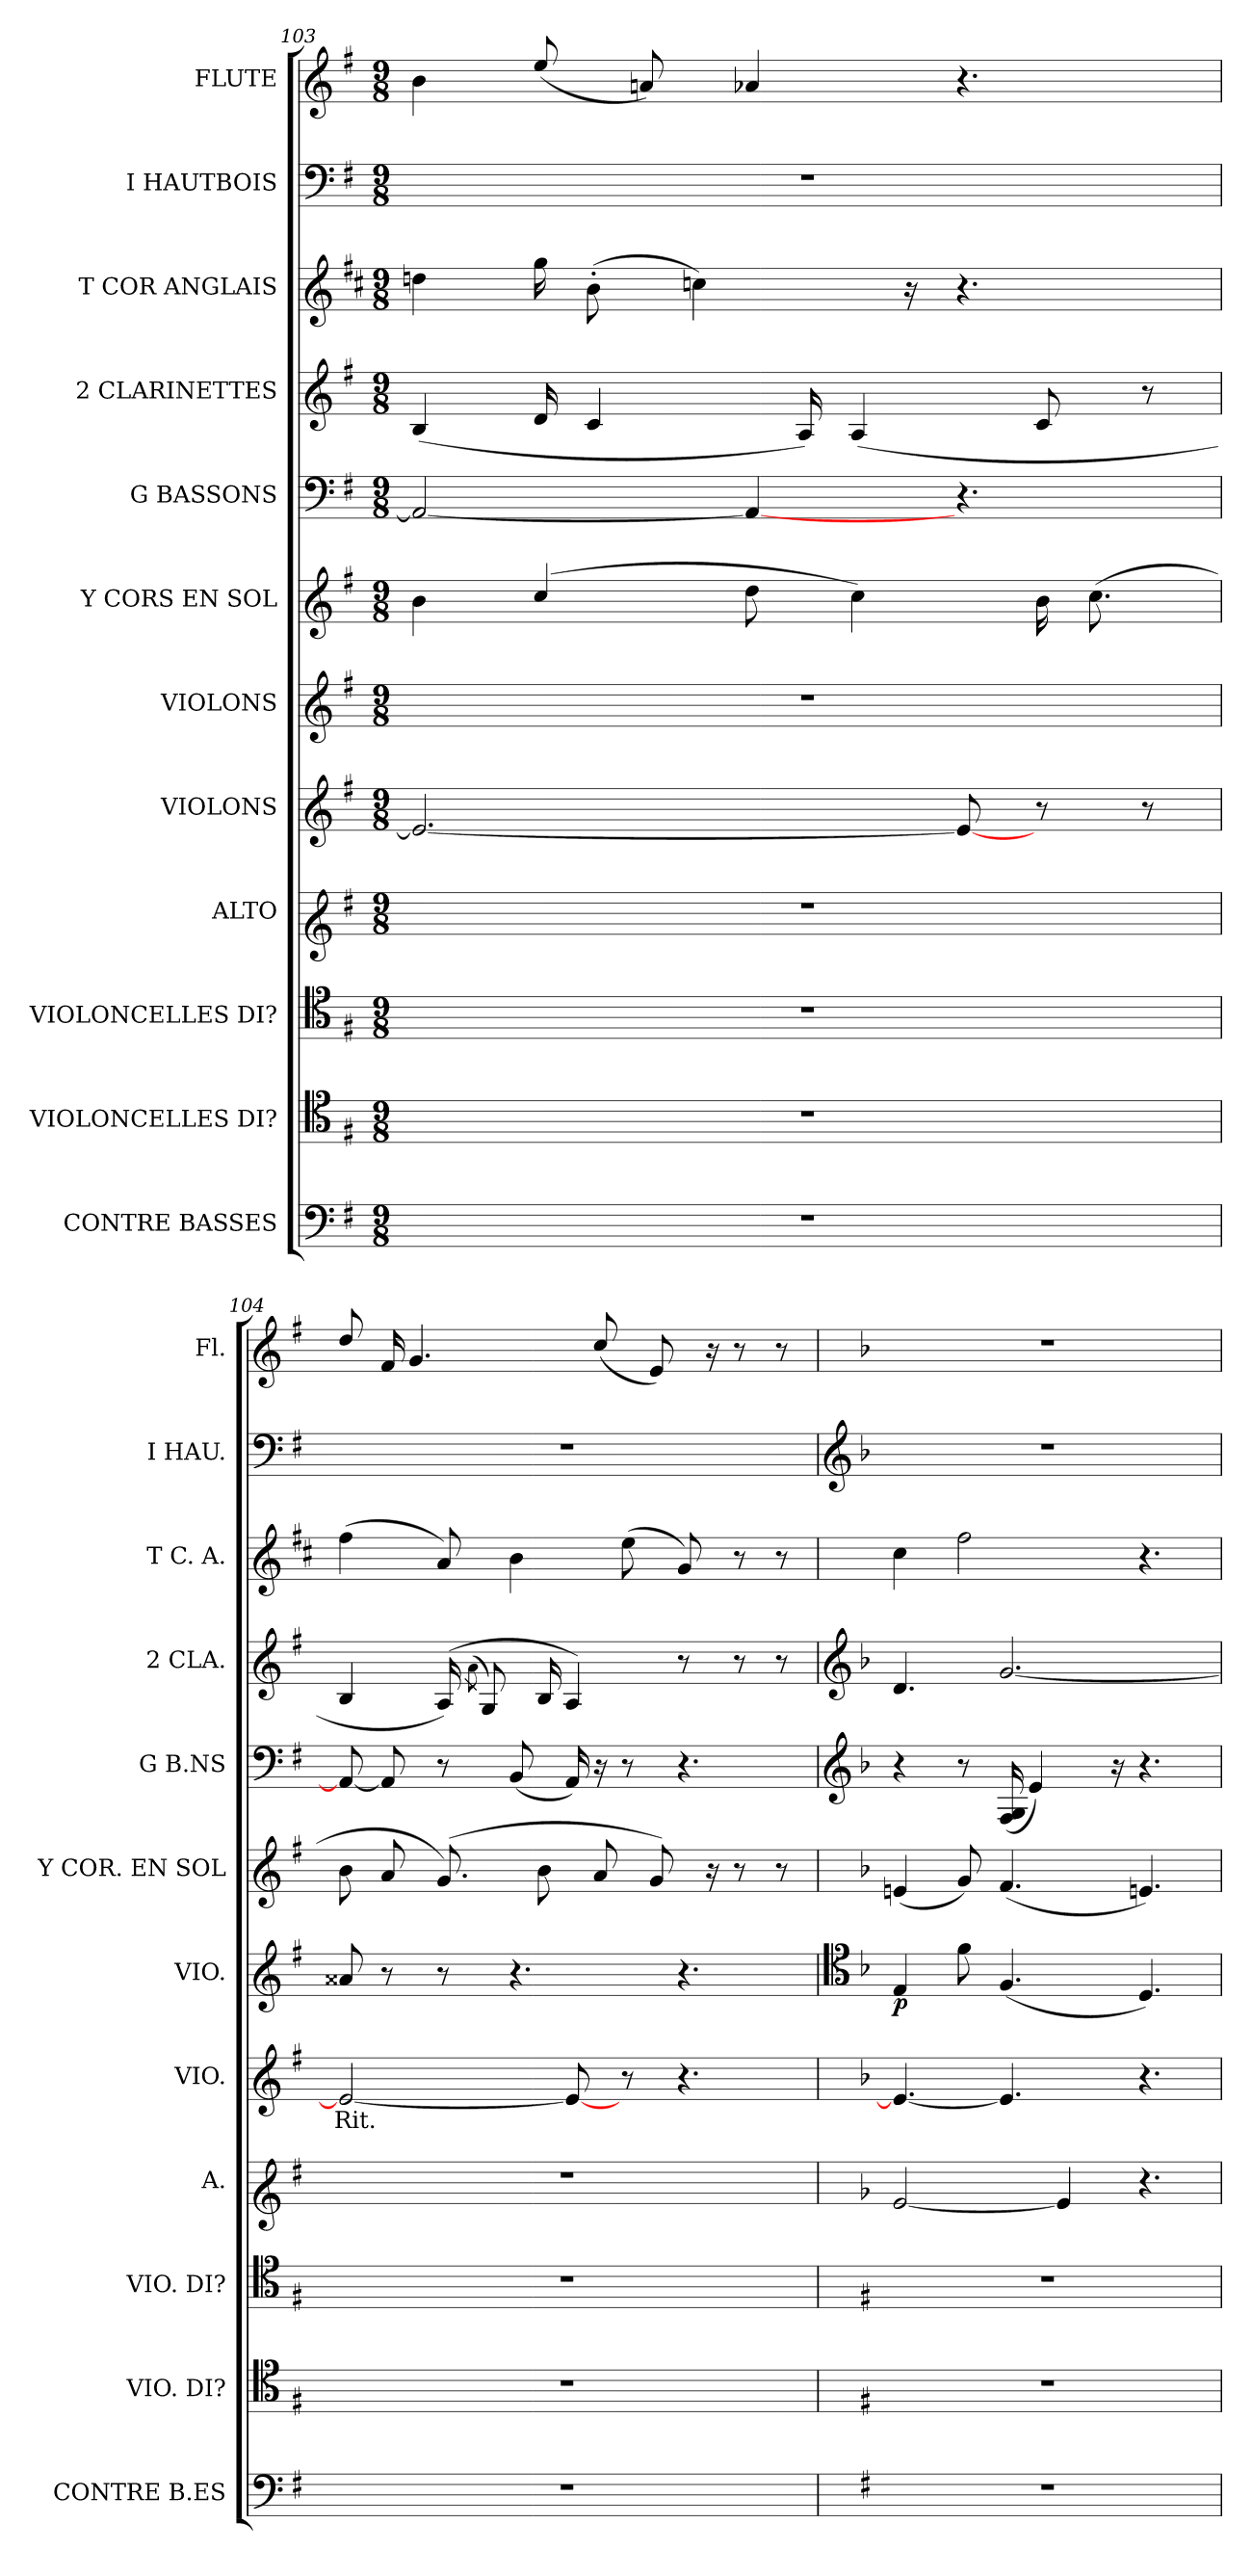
**kern	**kern	**kern	**kern	**kern	**text	**kern	**dynam	**kern	**kern	**kern	**kern	**kern	**kern
*part12	*part11	*part10	*part9	*part8	*part8	*part7	*part7	*part6	*part5	*part4	*part3	*part2	*part1
*staff12	*staff11	*staff10	*staff9	*staff8	*staff8	*staff7	*staff7	*staff6	*staff5	*staff4	*staff3	*staff2	*staff1
*I"CONTRE BASSES	*I"VIOLONCELLES DI?	*I"VIOLONCELLES DI?	*I"ALTO	*I"VIOLONS	*	*I"VIOLONS	*	*I"Y CORS EN SOL	*I"G BASSONS	*I"2 CLARINETTES	*I"T COR ANGLAIS	*I"I HAUTBOIS	*I"FLUTE
*I'CONTRE B.ES	*I'VIO. DI?	*I'VIO. DI?	*I'A.	*I'VIO.	*	*I'VIO.	*	*I'Y COR. EN SOL	*I'G B.NS	*I'2 CLA.	*I'T C. A.	*I'I HAU.	*I'Fl.
*clefF4	*clefC4	*clefC4	*clefG1	*clefG2	*	*clefG2	*	*clefG2	*clefF4	*clefG2	*clefG2	*clefF4	*clefG2
*	*	*	*	*	*	*	*	*	*	*	*ITrd4c7	*	*
*k[f#]	*k[f#]	*k[f#]	*k[f#]	*k[f#]	*	*k[f#]	*	*k[f#]	*k[f#]	*k[f#]	*k[f#]	*k[f#]	*k[f#]
*G:	*G:	*G:	*G:	*G:	*	*G:	*	*G:	*G:	*G:	*G:	*G:	*G:
*M9/8	*M9/8	*M9/8	*M9/8	*M9/8	*	*M9/8	*	*M9/8	*M9/8	*M9/8	*M9/8	*M9/8	*M9/8
=103	=103	=103	=103	=103	=103	=103	=103	=103	=103	=103	=103	=103	=103
!LO:N:vis=1	!LO:N:vis=1	!LO:N:vis=1	!LO:N:vis=1	!	!	!LO:N:vis=1	!	!	!	!	!	!LO:N:vis=1	!
8%9r	8%9r	8%9r	8%9r	2.ei/_<	.	8%9r	.	4bi\	2AAi/_<	(4Bi/	4gni\	8%9r	4bi\
.	.	.	.	.	.	.	.	(4cci/	.	16di/	16cci\	.	(8eei/
.	.	.	.	.	.	.	.	.	.	4ci/	(8e'i\	.	.
.	.	.	.	.	.	.	.	.	.	.	.	.	8ani/)
.	.	.	.	.	.	.	.	.	.	.	4fni\)	.	.
.	.	.	.	.	.	.	.	8ddi\	4AAi/_<	.	.	.	4a-Xi/
.	.	.	.	.	.	.	.	.	.	16Ai/)	.	.	.
.	.	.	.	.	.	.	.	4cci\)	.	(4Ai/	.	.	.
.	.	.	.	.	.	.	.	.	.	.	16r	.	.
.	.	.	.	8ei/_<	.	.	.	.	4.r	.	4.r	.	4.r
.	.	.	.	8r	.	.	.	16bi\	.	8ci/	.	.	.
.	.	.	.	.	.	.	.	(8.cci\	.	.	.	.	.
.	.	.	.	8r	.	.	.	.	.	8r	.	.	.
=104	=104	=104	=104	=104	=104	=104	=104	=104	=104	=104	=104	=104	=104
!LO:N:vis=1	!LO:N:vis=1	!LO:N:vis=1	!LO:N:vis=1	!	!	!	!	!	!	!	!	!	!
!	!	!	!	!	!LO:LY:b:color=#000000	!	!	!	!	!	!	!LO:N:vis=1	!
8%9r	8%9r	8%9r	8%9r	2ei/_<	Rit.	8a##Xi/	.	8bi\	8AAi/_<	4Bi/	(4bi\	8%9r	8ddi/
.	.	.	.	.	.	8r	.	8ai/	8AAi/]	.	.	.	16f#i/
.	.	.	.	.	.	.	.	.	.	.	.	.	4.gi/
.	.	.	.	.	.	8r	.	(8.gi/)	8r	(16Ai/)	8di/)	.	.
.	.	.	.	.	.	.	.	.	.	(8qai\	.	.	.
.	.	.	.	.	.	.	.	.	.	8Gi/)	.	.	.
.	.	.	.	.	.	4.r	.	.	(8BBi/	.	4ei\	.	.
.	.	.	.	.	.	.	.	8bi\	.	16Bi/	.	.	.
.	.	.	.	8ei/_<	.	.	.	.	16AAi/)	4Ai/)	.	.	.
.	.	.	.	.	.	.	.	8ai/	16r	.	.	.	(8cci/
.	.	.	.	8r	.	.	.	.	8r	.	(8ai\	.	.
.	.	.	.	.	.	.	.	8gi/)	.	.	.	.	8ei/)
.	.	.	.	4.r	.	4.r	.	.	4.r	8r	8ci/)	.	.
.	.	.	.	.	.	.	.	16r	.	.	.	.	16r
.	.	.	.	.	.	.	.	8r	.	8r	8r	.	8r
.	.	.	.	.	.	.	.	8r	.	8r	8r	.	8r
!!LO:LB:g=z
=105	=105	=105	=105	=105	=105	=105	=105	=105	=105	=105	=105	=105	=105
*	*	*	*	*	*	*clefC4	*	*	*clefG2	*clefG2	*	*clefG2	*
*	*	*	*k[b-]	*k[b-]	*	*k[b-]	*	*k[b-]	*k[b-]	*k[b-]	*k[b-]	*k[b-]	*k[b-]
*	*	*	*F:	*F:	*	*F:	*	*F:	*F:	*F:	*F:	*F:	*F:
!LO:N:vis=1	!LO:N:vis=1	!LO:N:vis=1	!	!	!	!	!	!	!	!	!	!LO:N:vis=1	!LO:N:vis=1
8%9r	8%9r	8%9r	[<2gi/	4.ei/_<	.	4Ei/	p	(4eni/	4r	4.di/	4fi\	8%9r	8%9r
.	.	.	.	.	.	8fi\	.	8gi/)	8r	.	2b-i\	.	.
.	.	.	.	4.ei/]	.	(4.Fi/	.	(4.fi/	(16Fi/ 16Gi	[<2.gi/	.	.	.
.	.	.	.	.	.	.	.	.	4ei/)	.	.	.	.
.	.	.	4gi/]	.	.	.	.	.	.	.	.	.	.
.	.	.	.	.	.	.	.	.	16r	.	.	.	.
.	.	.	4.r	4.r	.	4.Di/)	.	4.eni/)	4.r	.	4.r	.	.
=	=	=	=	=	=	=	=	=	=	=	=	=	=
*-	*-	*-	*-	*-	*-	*-	*-	*-	*-	*-	*-	*-	*-
